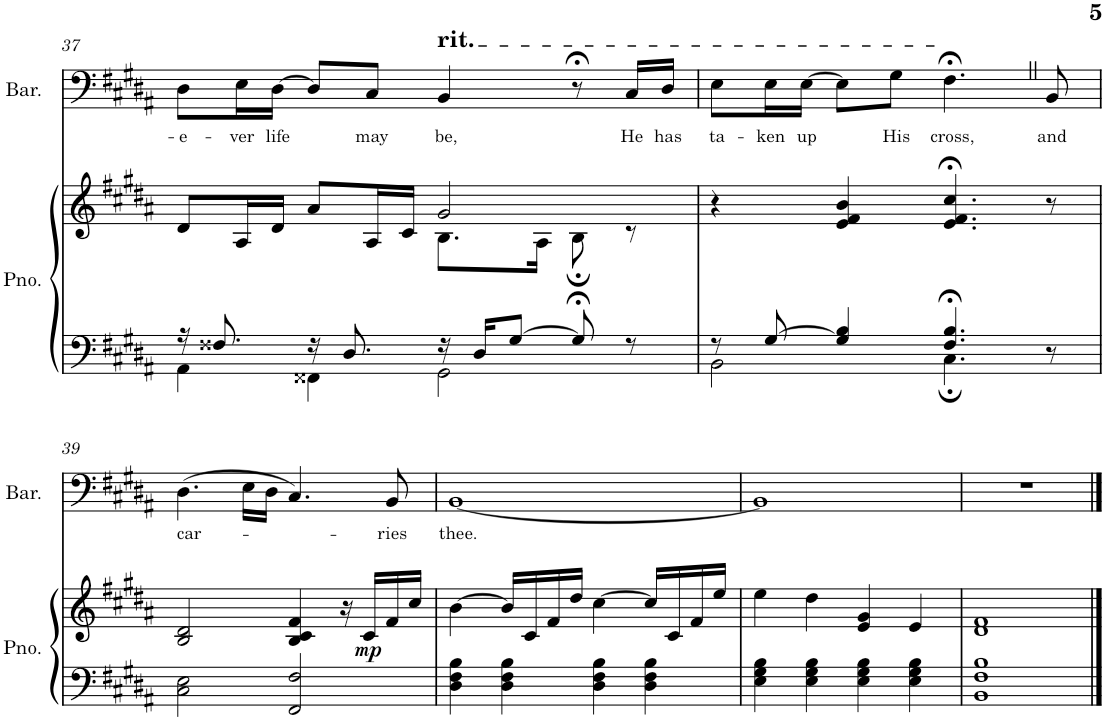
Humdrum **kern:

**kern	**kern	**dynam	**kern	**text
*part2	*part2	*part2	*part1	*part1
*staff3	*staff2	*staff2/3	*staff1	*staff1
*I"Piano	*	*	*I"Baritone	*
*I'Pno.	*	*	*I'Bar.	*
!!LO:PB:g=z
*clefF4	*clefG2	*	*clefF4	*
*k[f#c#g#d#a#]	*k[f#c#g#d#a#]	*	*k[f#c#g#d#a#]	*
*M4/4	*M4/4	*	*M4/4	*
=37	=37	=37	=37	=37
*^	*^	*	*	*
!	!	!	!	!	!	!LO:LY:b
16r	4AA#\	8d#/L	2ryy	.	8D#\L	-e-
8.F##X/	.	.	.	.	.	.
!	!	!	!	!	!	!LO:LY:b
.	.	16A#/L	.	.	16E\L	-ver
!	!	!	!	!	!	!LO:LY:b
.	.	16d#/JJ	.	.	[16D#\JJ	life
16r	4FF##X\	8a#/L	.	.	8D#/L]	.
8.D#/	.	.	.	.	.	.
!	!	!	!	!	!	!LO:LY:b
.	.	16A#/L	.	.	8C#/J	may
.	.	16c#/JJ	.	.	.	.
!	!	!	!	!	!LO:TX:a:t=rit.	!
!	!	!	!	!	!	!LO:LY:b
16r	2GG#\	2g#/	8.B\L	.	4BB/	be,
16D#/KL	.	.	.	.	.	.
[8G#/J	.	.	.	.	.	.
.	.	.	16A#\Jk	.	.	.
8G#;</]	.	.	8B;\	.	8r;<	.
!	!	!	!	!	!	!LO:LY:b
8r	.	.	8r	.	16C#/LL	He
!	!	!	!	!	!	!LO:LY:b
.	.	.	.	.	16D#/JJ	has
*	*	*v	*v	*	*	*
=38	=38	=38	=38	=38	=38
!	!	!	!	!	!LO:LY:b
8r	2BB\	4r	.	8E\L	ta-
!	!	!	!	!	!LO:LY:b
[8G#/	.	.	.	16E\L	-ken
!	!	!	!	!	!LO:LY:b
.	.	.	.	[16E\JJ	up
4G#/] 4B/	.	4e/ 4f#/ 4b/	.	8E\L]	.
!	!	!	!	!	!LO:LY:b
.	.	.	.	8G#\J	His
!	!	!	!	!	!LO:LY:b
4.F#/;< 4.B/;<	4.C#;\	4.e/;< 4.f#/;< 4.cc#/;<	.	4.F#;<Z\	cross,
!	!	!	!	!	!LO:LY:b
8r	8ryy	8r	.	8BB/	and
!!LO:LB:g=z
=39	=39	=39	=39	=39	=39
!	!	!	!	!	!LO:LY:b
*v	*v	*	*	*	*
2C#\ 2E\	2B/ 2d#/	.	(4.D#\	car-
.	.	.	16E\LL	.
.	.	.	16D#\JJ	.
2FF#/ 2F#/	4B/ 4c#/ 4f#/	.	4.C#/)	.
.	16r	.	.	.
!	!	!LO:DY:b	!	!
.	16c#/LL	mp	.	.
!	!	!	!	!LO:LY:b
.	16f#/	.	8BB/	-ries
.	16cc#/JJ	.	.	.
=40	=40	=40	=40	=40
!	!	!	!	!LO:LY:b
4D#\ 4F#\ 4B\	[4b\	.	[1BB	thee.
4D#\ 4F#\ 4B\	16b/LL]	.	.	.
.	16c#/	.	.	.
.	16f#/	.	.	.
.	16dd#/JJ	.	.	.
4D#\ 4F#\ 4B\	[4cc#\	.	.	.
4D#\ 4F#\ 4B\	16cc#/LL]	.	.	.
.	16c#/	.	.	.
.	16f#/	.	.	.
.	16ee/JJ	.	.	.
=41	=41	=41	=41	=41
4E\ 4G#\ 4B\	4ee\	.	1BB]	.
4E\ 4G#\ 4B\	4dd#\	.	.	.
4E\ 4G#\ 4B\	4e/ 4g#/	.	.	.
4E\ 4G#\ 4B\	4e/	.	.	.
=42	=42	=42	=42	=42
1BB 1F# 1B	1d# 1f#	.	1r	.
==	==	==	==	==
*-	*-	*-	*-	*-
